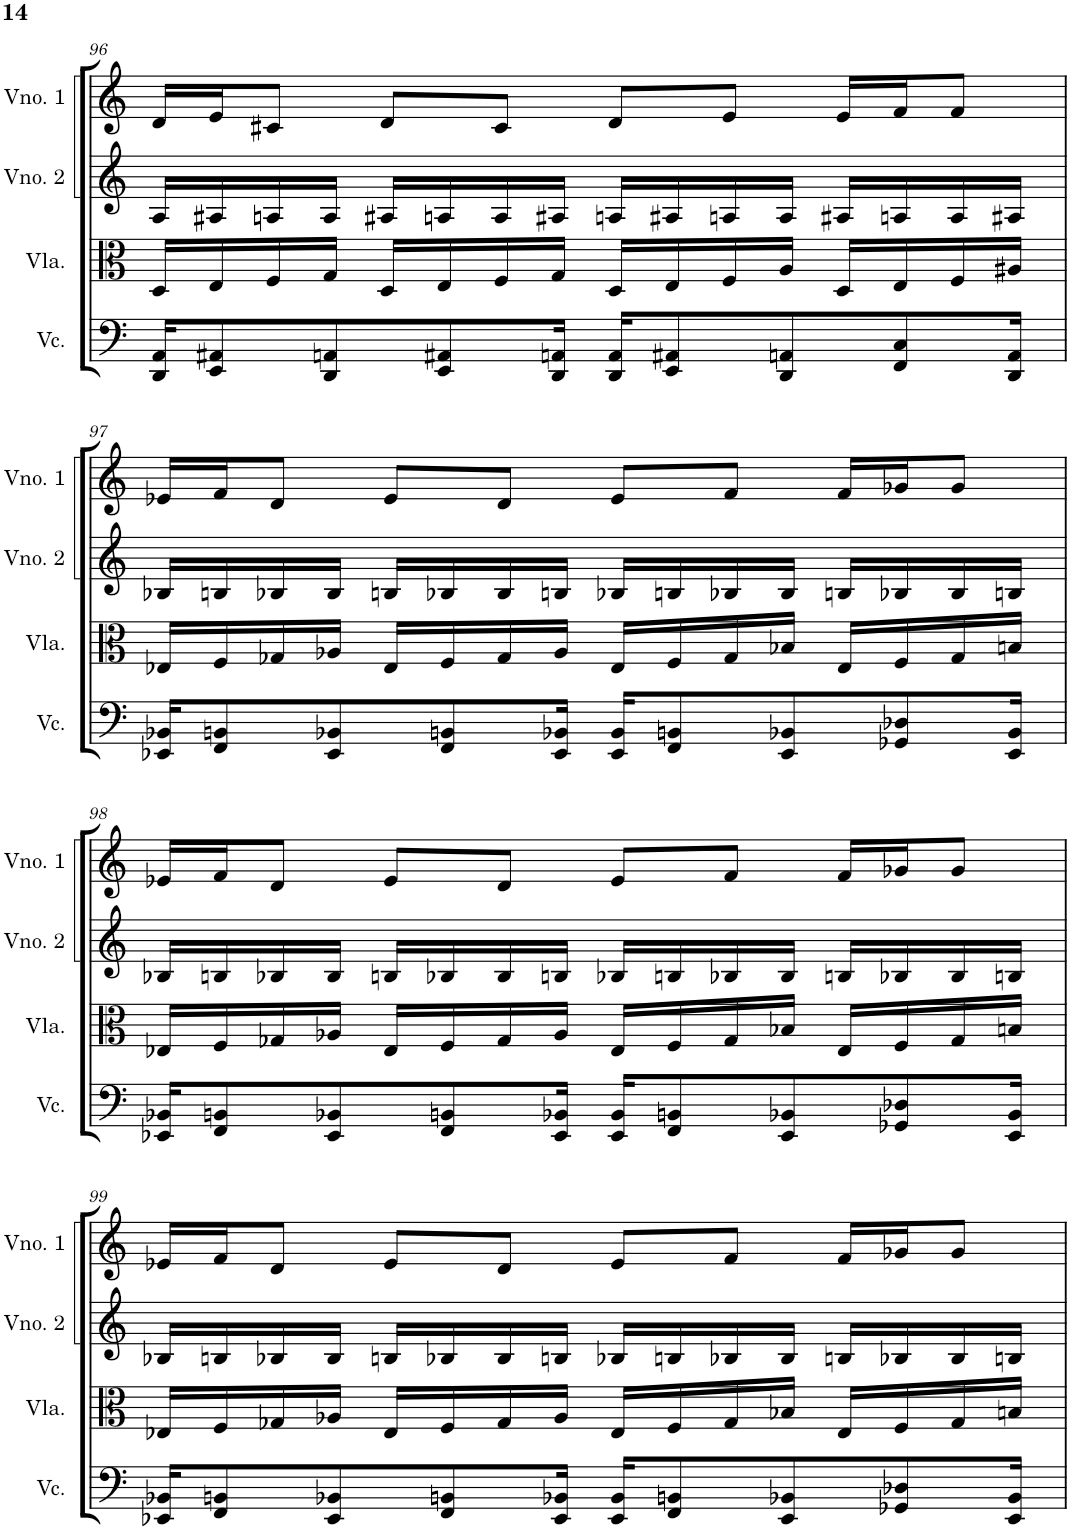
**kern	**kern	**kern	**kern
*part4	*part3	*part2	*part1
*staff4	*staff3	*staff2	*staff1
*I"Violoncelo	*I"Viola	*I"Violino 2	*I"Violino 1
*I'Vc.	*I'Vla.	*I'Vno. 2	*I'Vno. 1
!!LO:PB:g=z
*clefF4	*clefC3	*clefG2	*clefG2
*k[]	*k[]	*k[]	*k[]
*M4/4	*M4/4	*M4/4	*M4/4
=96	=96	=96	=96
16DD/ 16AA/KL	16D/LL	16A/LL	16d/LL
8EE/ 8AA#X/	16E/	16A#X/	16e/J
.	16F/	16An/	8c#X/J
8DD/ 8AAn/	16G/JJ	16A/JJ	.
.	16D/LL	16A#X/LL	8d/L
8EE/ 8AA#X/	16E/	16An/	.
.	16F/	16A/	8c#/J
16DD/ 16AAn/Jk	16G/JJ	16A#X/JJ	.
16DD/ 16AA/KL	16D/LL	16An/LL	8d/L
8EE/ 8AA#X/	16E/	16A#X/	.
.	16F/	16An/	8e/J
8DD/ 8AAn/	16A/JJ	16A/JJ	.
.	16D/LL	16A#X/LL	16e/LL
8FF/ 8C/	16E/	16An/	16f/J
.	16F/	16A/	8f/J
16DD/ 16AA/Jk	16A#X/JJ	16A#X/JJ	.
!!LO:LB:g=z
=97	=97	=97	=97
16EE-X/ 16BB-X/KL	16E-X/LL	16B-X/LL	16e-X/LL
8FF/ 8BBn/	16F/	16Bn/	16f/J
.	16G-X/	16B-X/	8d/J
8EE-/ 8BB-X/	16A-X/JJ	16B-/JJ	.
.	16E-/LL	16Bn/LL	8e-/L
8FF/ 8BBn/	16F/	16B-X/	.
.	16G-/	16B-/	8d/J
16EE-/ 16BB-X/Jk	16A-/JJ	16Bn/JJ	.
16EE-/ 16BB-/KL	16E-/LL	16B-X/LL	8e-/L
8FF/ 8BBn/	16F/	16Bn/	.
.	16G-/	16B-X/	8f/J
8EE-/ 8BB-X/	16B-X/JJ	16B-/JJ	.
.	16E-/LL	16Bn/LL	16f/LL
8GG-X/ 8D-X/	16F/	16B-X/	16g-X/J
.	16G-/	16B-/	8g-/J
16EE-/ 16BB-/Jk	16Bn/JJ	16Bn/JJ	.
!!LO:LB:g=z
=98	=98	=98	=98
16EE-X/ 16BB-X/KL	16E-X/LL	16B-X/LL	16e-X/LL
8FF/ 8BBn/	16F/	16Bn/	16f/J
.	16G-X/	16B-X/	8d/J
8EE-/ 8BB-X/	16A-X/JJ	16B-/JJ	.
.	16E-/LL	16Bn/LL	8e-/L
8FF/ 8BBn/	16F/	16B-X/	.
.	16G-/	16B-/	8d/J
16EE-/ 16BB-X/Jk	16A-/JJ	16Bn/JJ	.
16EE-/ 16BB-/KL	16E-/LL	16B-X/LL	8e-/L
8FF/ 8BBn/	16F/	16Bn/	.
.	16G-/	16B-X/	8f/J
8EE-/ 8BB-X/	16B-X/JJ	16B-/JJ	.
.	16E-/LL	16Bn/LL	16f/LL
8GG-X/ 8D-X/	16F/	16B-X/	16g-X/J
.	16G-/	16B-/	8g-/J
16EE-/ 16BB-/Jk	16Bn/JJ	16Bn/JJ	.
!!LO:LB:g=z
=99	=99	=99	=99
16EE-X/ 16BB-X/KL	16E-X/LL	16B-X/LL	16e-X/LL
8FF/ 8BBn/	16F/	16Bn/	16f/J
.	16G-X/	16B-X/	8d/J
8EE-/ 8BB-X/	16A-X/JJ	16B-/JJ	.
.	16E-/LL	16Bn/LL	8e-/L
8FF/ 8BBn/	16F/	16B-X/	.
.	16G-/	16B-/	8d/J
16EE-/ 16BB-X/Jk	16A-/JJ	16Bn/JJ	.
16EE-/ 16BB-/KL	16E-/LL	16B-X/LL	8e-/L
8FF/ 8BBn/	16F/	16Bn/	.
.	16G-/	16B-X/	8f/J
8EE-/ 8BB-X/	16B-X/JJ	16B-/JJ	.
.	16E-/LL	16Bn/LL	16f/LL
8GG-X/ 8D-X/	16F/	16B-X/	16g-X/J
.	16G-/	16B-/	8g-/J
16EE-/ 16BB-/Jk	16Bn/JJ	16Bn/JJ	.
=	=	=	=
*-	*-	*-	*-
